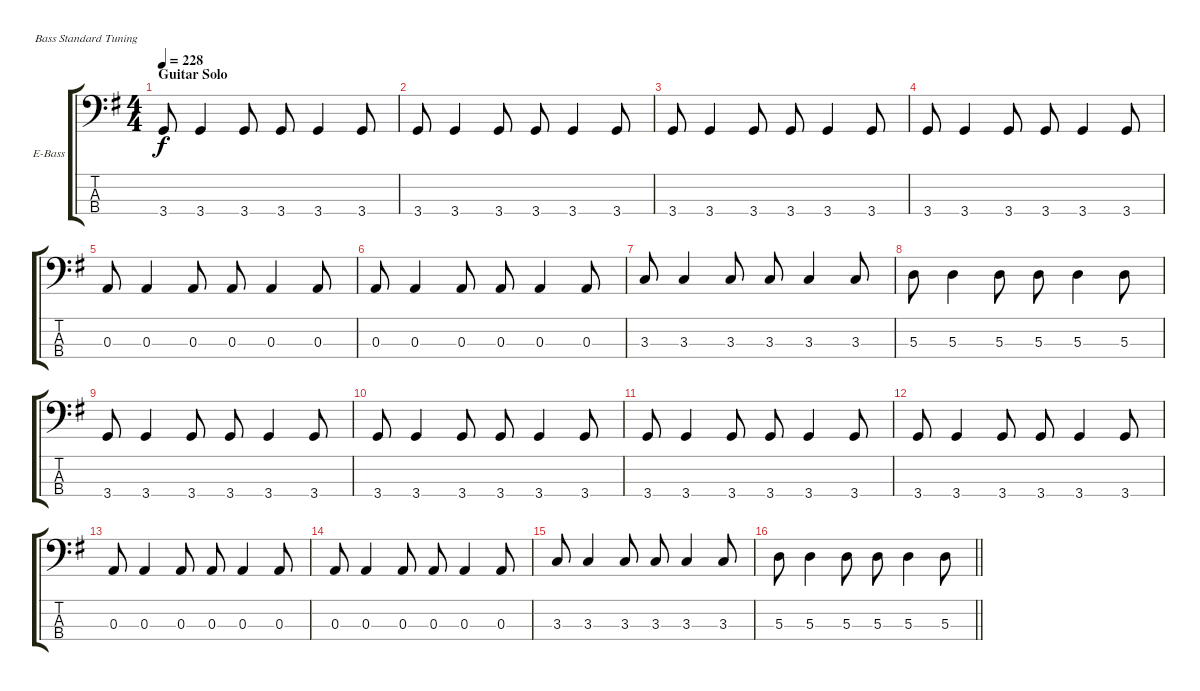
\defaultSystemsLayout 4
\bracketExtendMode groupsimilarinstruments
\firstSystemTrackNameOrientation horizontal
\otherSystemsTrackNameOrientation horizontal
\track ("Bass" "E-Bass") {instrument electricbassfinger}
\staff {score tabs}
\tuning (G2 D2 A1 E1)
\ts (4 4)
\section ("" "Guitar Solo")
\tempo 228
\clef f4
\ks g
3.4.8{dy f} 3.4.4 3.4.8 3.4.8 3.4.4 3.4.8 |
3.4.8 3.4.4 3.4.8 3.4.8 3.4.4 3.4.8 |
3.4.8 3.4.4 3.4.8 3.4.8 3.4.4 3.4.8 |
3.4.8 3.4.4 3.4.8 3.4.8 3.4.4 3.4.8 |
0.3.8 0.3.4 0.3.8 0.3.8 0.3.4 0.3.8 |
0.3.8 0.3.4 0.3.8 0.3.8 0.3.4 0.3.8 |
3.3.8 3.3.4 3.3.8 3.3.8 3.3.4 3.3.8 |
5.3.8 5.3.4 5.3.8 5.3.8 5.3.4 5.3.8 |
3.4.8 3.4.4 3.4.8 3.4.8 3.4.4 3.4.8 |
3.4.8 3.4.4 3.4.8 3.4.8 3.4.4 3.4.8 |
3.4.8 3.4.4 3.4.8 3.4.8 3.4.4 3.4.8 |
3.4.8 3.4.4 3.4.8 3.4.8 3.4.4 3.4.8 |
0.3.8 0.3.4 0.3.8 0.3.8 0.3.4 0.3.8 |
0.3.8 0.3.4 0.3.8 0.3.8 0.3.4 0.3.8 |
3.3.8 3.3.4 3.3.8 3.3.8 3.3.4 3.3.8 |
\barLineRight lightlight
5.3.8 5.3.4 5.3.8 5.3.8 5.3.4 5.3.8
